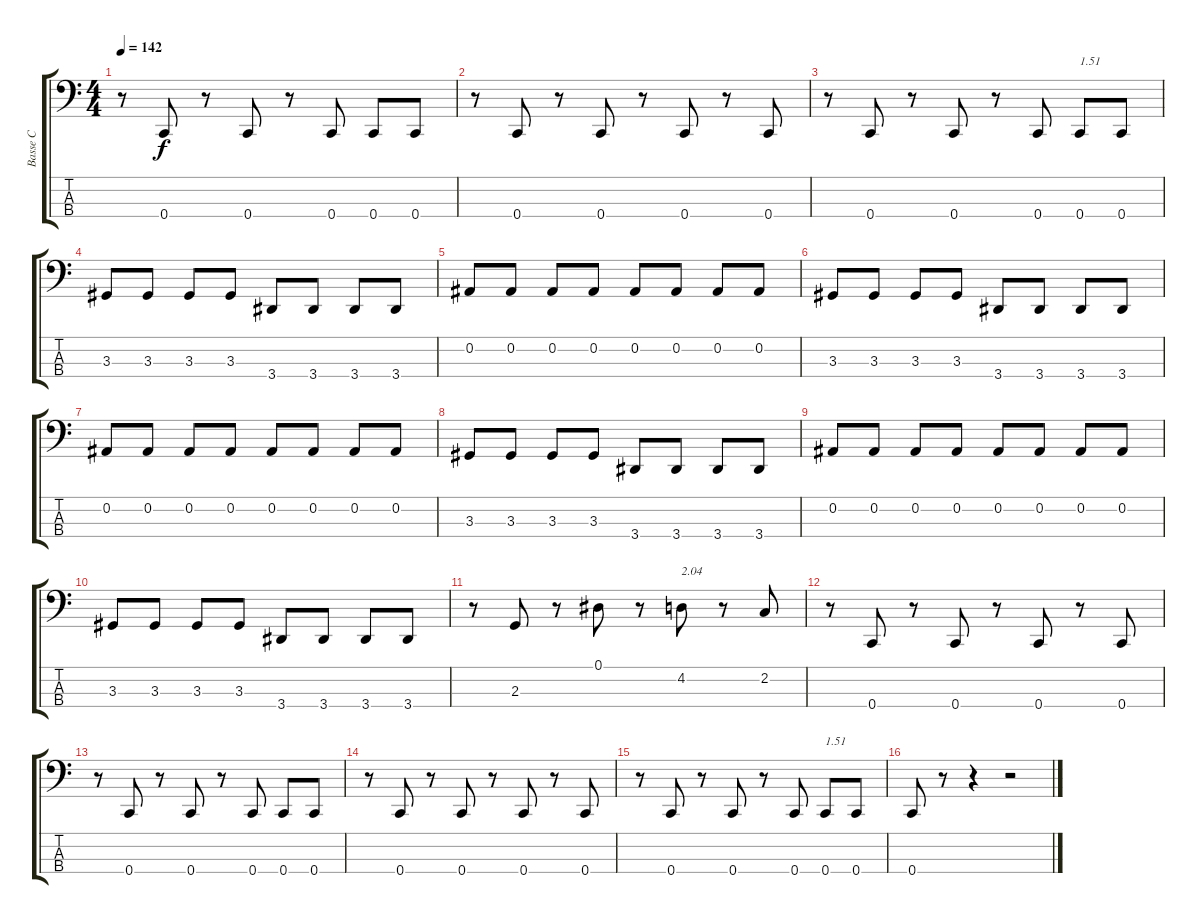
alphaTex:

\track ("Basse C" "Basse C") {instrument electricbassfinger}
\staff {score tabs}
\tuning (Eb2 Bb1 F1 C1) {hide}
\ts (4 4)
\tempo 142
\clef f4
\ks c
r.8{dy f} 0.4.8 r.8 0.4.8 r.8 0.4.8 0.4.8 0.4.8 |
r.8 0.4.8 r.8 0.4.8 r.8 0.4.8 r.8 0.4.8 |
r.8 0.4.8 r.8 0.4.8 r.8 0.4.8 0.4.8{txt "1.51"} 0.4.8 |
3.3.8 3.3.8 3.3.8 3.3.8 3.4.8 3.4.8 3.4.8 3.4.8 |
0.2.8 0.2.8 0.2.8 0.2.8 0.2.8 0.2.8 0.2.8 0.2.8 |
3.3.8 3.3.8 3.3.8 3.3.8 3.4.8 3.4.8 3.4.8 3.4.8 |
0.2.8 0.2.8 0.2.8 0.2.8 0.2.8 0.2.8 0.2.8 0.2.8 |
3.3.8 3.3.8 3.3.8 3.3.8 3.4.8 3.4.8 3.4.8 3.4.8 |
0.2.8 0.2.8 0.2.8 0.2.8 0.2.8 0.2.8 0.2.8 0.2.8 |
3.3.8 3.3.8 3.3.8 3.3.8 3.4.8 3.4.8 3.4.8 3.4.8 |
r.8 2.3.8 r.8 0.1.8 r.8 4.2.8{txt "2.04"} r.8 2.2.8 |
r.8 0.4.8 r.8 0.4.8 r.8 0.4.8 r.8 0.4.8 |
r.8 0.4.8 r.8 0.4.8 r.8 0.4.8 0.4.8 0.4.8 |
r.8 0.4.8 r.8 0.4.8 r.8 0.4.8 r.8 0.4.8 |
r.8 0.4.8 r.8 0.4.8 r.8 0.4.8 0.4.8{txt "1.51"} 0.4.8 |
0.4.8 r.8 r.4 r.2
